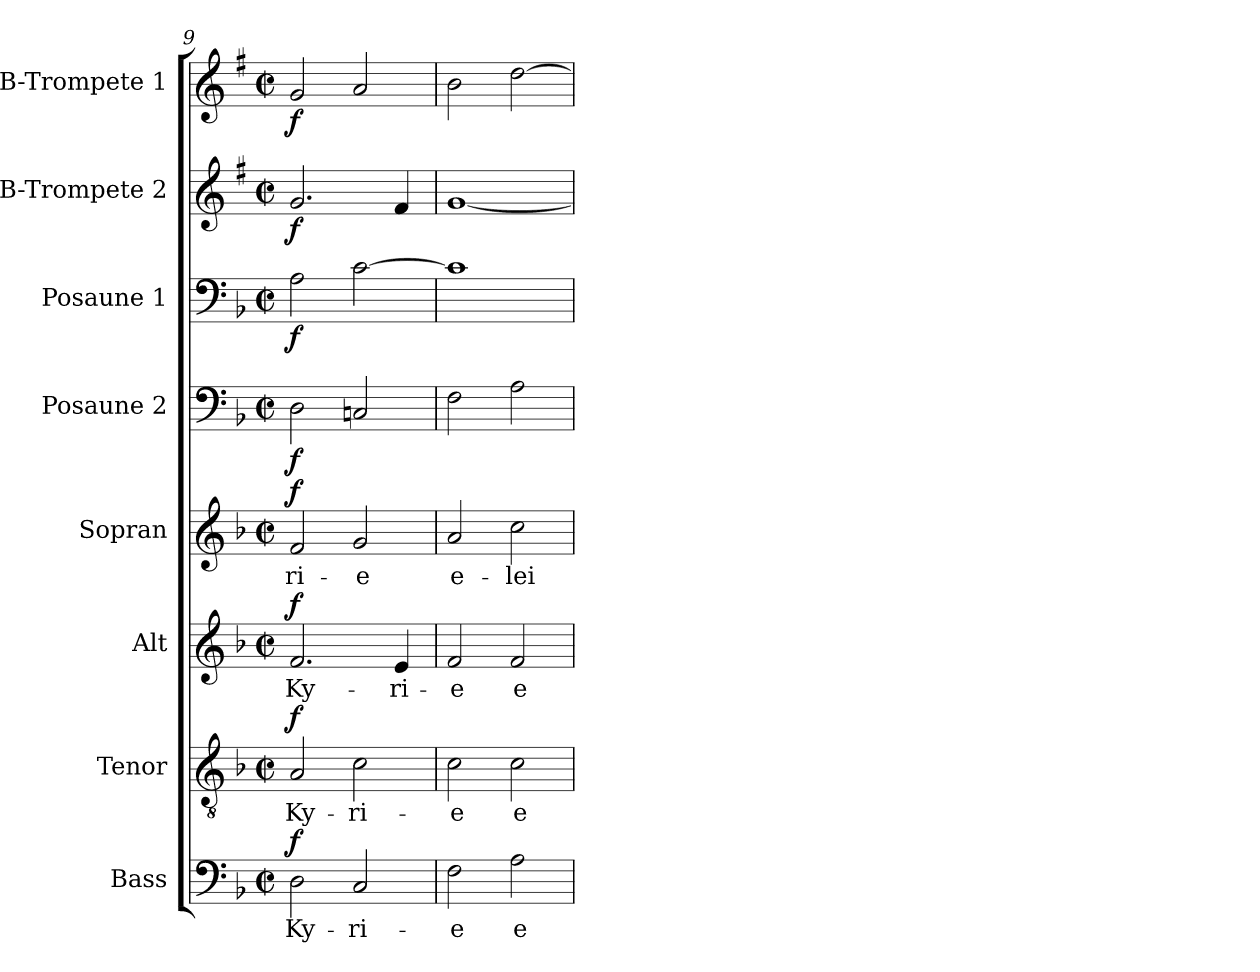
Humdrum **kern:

**kern	**text	**dynam	**kern	**text	**dynam	**kern	**text	**dynam	**kern	**text	**dynam	**kern	**dynam	**kern	**dynam	**kern	**dynam	**kern	**dynam
*part8	*part8	*part8	*part7	*part7	*part7	*part6	*part6	*part6	*part5	*part5	*part5	*part4	*part4	*part3	*part3	*part2	*part2	*part1	*part1
*staff8	*staff8	*staff8	*staff7	*staff7	*staff7	*staff6	*staff6	*staff6	*staff5	*staff5	*staff5	*staff4	*staff4	*staff3	*staff3	*staff2	*staff2	*staff1	*staff1
*I"Bass	*	*	*I"Tenor	*	*	*I"Alt	*	*	*I"Sopran	*	*	*I"Posaune 2	*	*I"Posaune 1	*	*I"B-Trompete 2	*	*I"B-Trompete 1	*
*I'B.	*	*	*I'T.	*	*	*I'A.	*	*	*I'S.	*	*	*I'Pos. 2	*	*I'Pos. 1	*	*I'B Trp. 2	*	*I'B Trp. 1	*
*clefF4	*	*	*clefGv2	*	*	*clefG2	*	*	*clefG2	*	*	*clefF4	*	*clefF4	*	*clefG2	*	*clefG2	*
*	*	*	*	*	*	*	*	*	*	*	*	*	*	*	*	*ITrd1c2	*	*ITrd1c2	*
*k[b-]	*	*	*k[b-]	*	*	*k[b-]	*	*	*k[b-]	*	*	*k[b-]	*	*k[b-]	*	*k[b-]	*	*k[b-]	*
*F:	*	*	*F:	*	*	*F:	*	*	*F:	*	*	*F:	*	*F:	*	*F:	*	*F:	*
*M2/2	*	*	*M2/2	*	*	*M2/2	*	*	*M2/2	*	*	*M2/2	*	*M2/2	*	*M2/2	*	*M2/2	*
*met(c|)	*	*	*met(c|)	*	*	*met(c|)	*	*	*met(c|)	*	*	*met(c|)	*	*met(c|)	*	*met(c|)	*	*met(c|)	*
=9	=9	=9	=9	=9	=9	=9	=9	=9	=9	=9	=9	=9	=9	=9	=9	=9	=9	=9	=9
!	!LO:LY:b	!LO:DY:a	!	!LO:LY:b	!LO:DY:a	!	!LO:LY:b	!LO:DY:a	!	!LO:LY:b	!LO:DY:a	!	!LO:DY:b	!	!LO:DY:b	!	!LO:DY:b	!	!LO:DY:b
2D\	Ky-	f	2A/	Ky-	f	2.f/	Ky-	f	2f/	-ri-	f	2D\	f	2A\	f	2.f/	f	2f/	f
!	!LO:LY:b	!	!	!LO:LY:b	!	!	!	!	!	!LO:LY:b	!	!	!	!	!	!	!	!	!
2C/	-ri-	.	2c\	-ri-	.	.	.	.	2g/	-e	.	2Cn/	.	[2c\	.	.	.	2g/	.
!	!	!	!	!	!	!	!LO:LY:b	!	!	!	!	!	!	!	!	!	!	!	!
.	.	.	.	.	.	4e/	-ri-	.	.	.	.	.	.	.	.	4e/	.	.	.
=10	=10	=10	=10	=10	=10	=10	=10	=10	=10	=10	=10	=10	=10	=10	=10	=10	=10	=10	=10
!	!LO:LY:b	!	!	!LO:LY:b	!	!	!LO:LY:b	!	!	!LO:LY:b	!	!	!	!	!	!	!	!	!
2F\	-e	.	2c\	-e	.	2f/	-e	.	2a/	e-	.	2F\	.	1c]	.	[1f	.	2a\	.
!	!LO:LY:b	!	!	!LO:LY:b	!	!	!LO:LY:b	!	!	!LO:LY:b	!	!	!	!	!	!	!	!	!
2A\	e-	.	2c\	e-	.	2f/	e-	.	2cc\	-lei-	.	2A\	.	.	.	.	.	[2cc\	.
=	=	=	=	=	=	=	=	=	=	=	=	=	=	=	=	=	=	=	=
*-	*-	*-	*-	*-	*-	*-	*-	*-	*-	*-	*-	*-	*-	*-	*-	*-	*-	*-	*-
